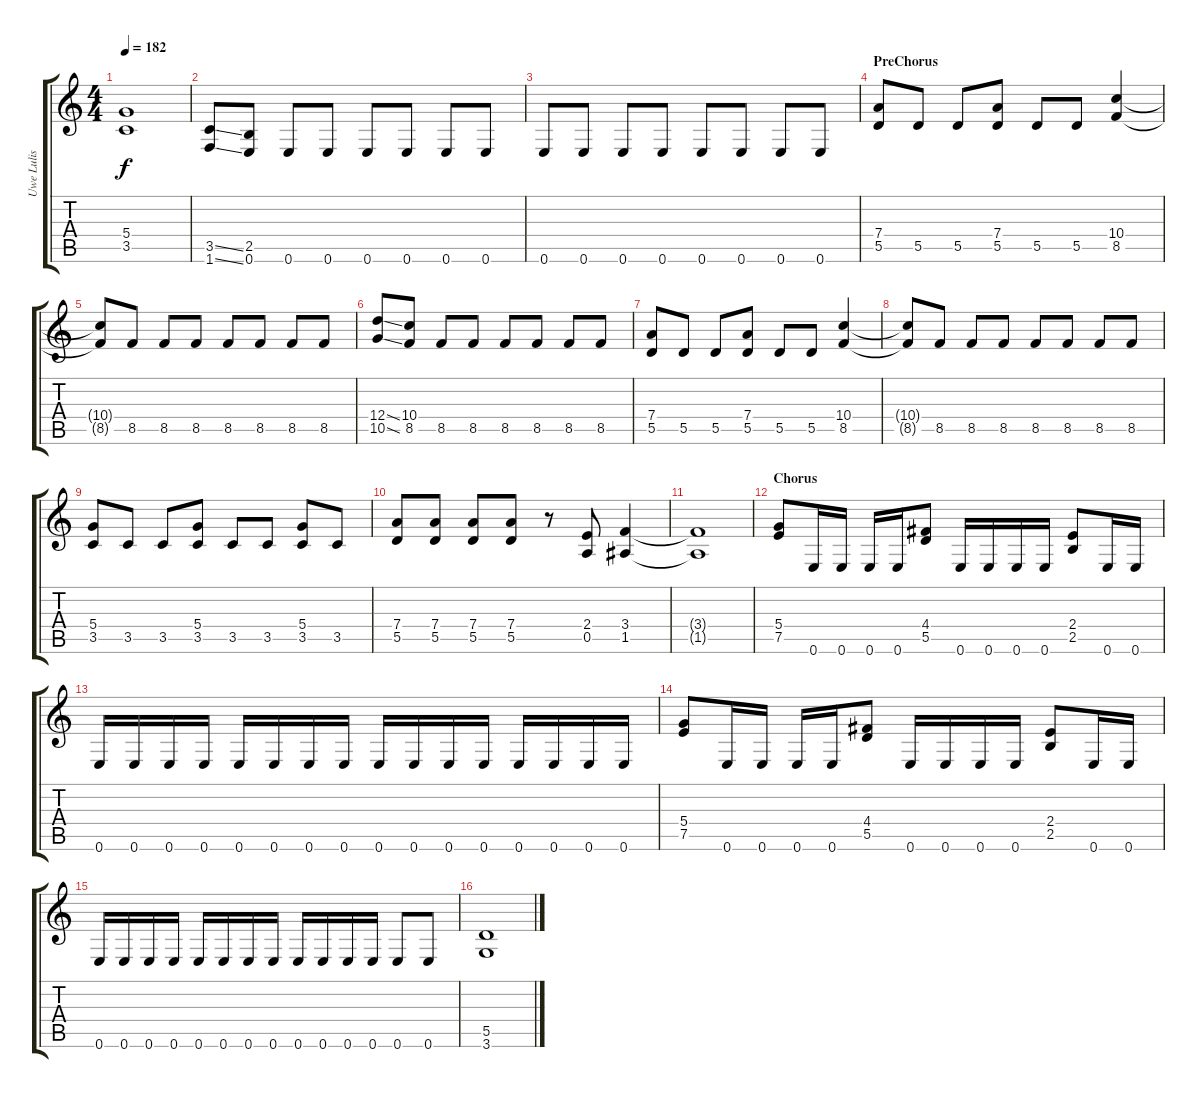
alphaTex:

\track ("Uwe Lulis" "Uwe Lulis") {instrument distortionguitar}
\staff {score tabs}
\tuning (E4 B3 G3 D3 A2 E2) {hide}
\ts (4 4)
\tempo 182
\clef g2
\ks c
(5.4{t} 3.5{t}).1{dy f} |
(3.5{ss} 1.6{ss}).8 (2.5 0.6).8 0.6.8 0.6.8 0.6.8 0.6.8 0.6.8 0.6.8 |
0.6.8 0.6.8 0.6.8 0.6.8 0.6.8 0.6.8 0.6.8 0.6.8 |
\section ("" "PreChorus")
(7.4 5.5).8 5.5.8 5.5.8 (7.4 5.5).8 5.5.8 5.5.8 (10.4 8.5).4 |
(10.4{t} 8.5{t}).8 8.5.8 8.5.8 8.5.8 8.5.8 8.5.8 8.5.8 8.5.8 |
(12.4{ss} 10.5{ss}).8 (10.4 8.5).8 8.5.8 8.5.8 8.5.8 8.5.8 8.5.8 8.5.8 |
(7.4 5.5).8 5.5.8 5.5.8 (7.4 5.5).8 5.5.8 5.5.8 (10.4 8.5).4 |
(10.4{t} 8.5{t}).8 8.5.8 8.5.8 8.5.8 8.5.8 8.5.8 8.5.8 8.5.8 |
(5.4 3.5).8 3.5.8 3.5.8 (5.4 3.5).8 3.5.8 3.5.8 (5.4 3.5).8 3.5.8 |
(7.4 5.5).8 (7.4 5.5).8 (7.4 5.5).8 (7.4 5.5).8 r.8 (2.4 0.5).8 (3.4 1.5).4 |
(3.4{t} 1.5{t}).1 |
\section ("" "Chorus")
(5.4 7.5).8 0.6.16 0.6.16 0.6.16 0.6.16 (4.4 5.5).8 0.6.16 0.6.16 0.6.16 0.6.16 (2.4 2.5).8 0.6.16 0.6.16 |
0.6.16 0.6.16 0.6.16 0.6.16 0.6.16 0.6.16 0.6.16 0.6.16 0.6.16 0.6.16 0.6.16 0.6.16 0.6.16 0.6.16 0.6.16 0.6.16 |
(5.4 7.5).8 0.6.16 0.6.16 0.6.16 0.6.16 (4.4 5.5).8 0.6.16 0.6.16 0.6.16 0.6.16 (2.4 2.5).8 0.6.16 0.6.16 |
0.6.16 0.6.16 0.6.16 0.6.16 0.6.16 0.6.16 0.6.16 0.6.16 0.6.16 0.6.16 0.6.16 0.6.16 0.6.8 0.6.8 |
(5.5 3.6).1
